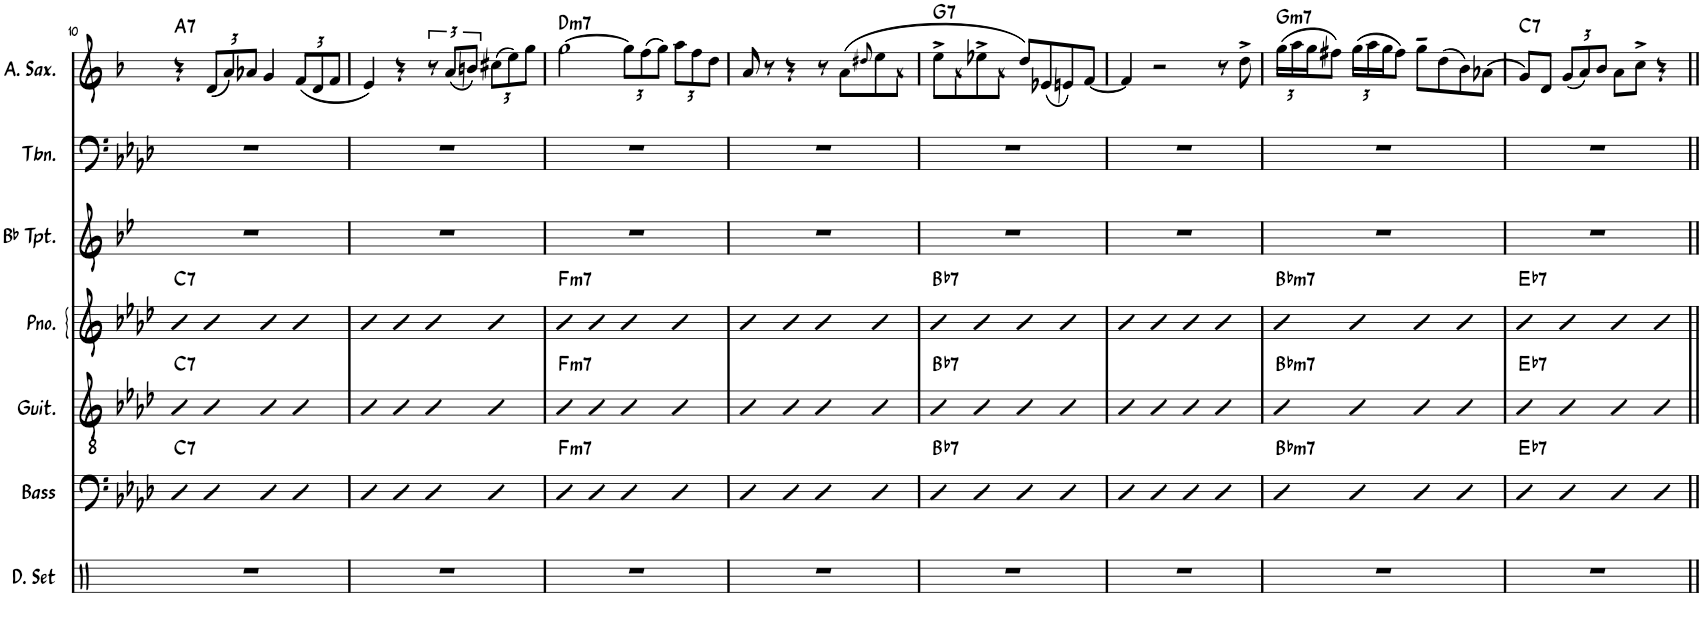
**kern	**kern	**harte	**kern	**harte	**kern	**harte	**kern	**kern	**kern	**harte
*part7	*part6	*part6	*part5	*part5	*part4	*part4	*part3	*part2	*part1	*part1
*staff7	*staff6	*	*staff5	*	*staff4	*	*staff3	*staff2	*staff1	*
*I"Drumset	*I"Acoustic Bass	*	*I"Acoustic Guitar	*	*I"Piano	*	*I"Bb Trumpet	*I"Trombone	*I"Alto Saxophone	*
*I'D. Set	*I'Bass	*	*I'Guit.	*	*I'Pno.	*	*I'Bb Tpt.	*I'Tbn.	*I'A. Sax.	*
!!LO:PB:g=z
*clefX	*clefF4	*	*clefGv2	*	*clefG2	*	*clefG2	*clefF4	*clefG2	*
*	*Trd7c12	*	*	*	*	*	*Trd1c2	*	*Trd5c9	*
*k[]	*k[b-e-a-d-]	*	*k[b-e-a-d-]	*	*k[b-e-a-d-]	*	*k[b-e-]	*k[b-e-a-d-]	*k[b-]	*
*M4/4	*M4/4	*	*M4/4	*	*M4/4	*	*M4/4	*M4/4	*M4/4	*
=10	=10	=10	=10	=10	=10	=10	=10	=10	=10	=10
!	!	!LO:H:kt=7	!	!LO:H:kt=7	!	!LO:H:kt=7	!	!	!	!LO:H:kt=7
1r	4D-	C:7	4B-	C:7	4b-	C:7	1r	1r	4r	A:7
*	*	*	*	*	*	*	*	*	*Xbrackettup	*
.	4D-	.	4B-	.	4b-	.	.	.	(12d/L	.
.	.	.	.	.	.	.	.	.	12a/)	.
.	.	.	.	.	.	.	.	.	12a-X/J	.
.	4D-	.	4B-	.	4b-	.	.	.	4g/	.
.	4D-	.	4B-	.	4b-	.	.	.	(12f/L	.
.	.	.	.	.	.	.	.	.	12d/	.
.	.	.	.	.	.	.	.	.	12f/J	.
=11	=11	=11	=11	=11	=11	=11	=11	=11	=11	=11
1r	4D-	.	4B-	.	4b-	.	1r	1r	4e/)	.
.	4D-	.	4B-	.	4b-	.	.	.	4r	.
*	*	*	*	*	*	*	*	*	*brackettup	*
.	4D-	.	4B-	.	4b-	.	.	.	12r	.
.	.	.	.	.	.	.	.	.	(12a/L	.
.	.	.	.	.	.	.	.	.	12bn/J)	.
*	*	*	*	*	*	*	*	*	*Xbrackettup	*
.	4D-	.	4B-	.	4b-	.	.	.	(12cc#X\L	.
.	.	.	.	.	.	.	.	.	12ee\)	.
.	.	.	.	.	.	.	.	.	12gg\J	.
=12	=12	=12	=12	=12	=12	=12	=12	=12	=12	=12
!	!	!LO:H:kt=m7	!	!LO:H:kt=m7	!	!LO:H:kt=m7	!	!	!	!LO:H:kt=m7
1r	4D-	F:min7	4B-	F:min7	4b-	F:min7	1r	1r	[2gg\	D:min7
.	4D-	.	4B-	.	4b-	.	.	.	.	.
.	4D-	.	4B-	.	4b-	.	.	.	12gg\L]	.
.	.	.	.	.	.	.	.	.	(12ff\	.
.	.	.	.	.	.	.	.	.	12gg\J)	.
.	4D-	.	4B-	.	4b-	.	.	.	12aa\L	.
.	.	.	.	.	.	.	.	.	12ff\	.
.	.	.	.	.	.	.	.	.	12dd\J	.
=13	=13	=13	=13	=13	=13	=13	=13	=13	=13	=13
1r	4D-	.	4B-	.	4b-	.	1r	1r	8a/	.
.	.	.	.	.	.	.	.	.	8r	.
.	4D-	.	4B-	.	4b-	.	.	.	4r	.
.	4D-	.	4B-	.	4b-	.	.	.	8r	.
.	.	.	.	.	.	.	.	.	(8a\L	.
.	.	.	.	.	.	.	.	.	8qdd#X/	.
.	4D-	.	4B-	.	4b-	.	.	.	8ee\	.
.	.	.	.	.	.	.	.	.	8a\J	.
=14	=14	=14	=14	=14	=14	=14	=14	=14	=14	=14
!	!	!LO:H:kt=7	!	!LO:H:kt=7	!	!LO:H:kt=7	!	!	!	!LO:H:kt=7
1r	4D-	Bb:7	4B-	Bb:7	4b-	Bb:7	1r	1r	8ee^\L	G:7
.	.	.	.	.	.	.	.	.	8a\	.
.	4D-	.	4B-	.	4b-	.	.	.	8ee-X^\	.
.	.	.	.	.	.	.	.	.	8a\J	.
.	4D-	.	4B-	.	4b-	.	.	.	8dd/L)	.
.	.	.	.	.	.	.	.	.	(8e-X/	.
.	4D-	.	4B-	.	4b-	.	.	.	8en/)	.
.	.	.	.	.	.	.	.	.	[8f/J	.
=15	=15	=15	=15	=15	=15	=15	=15	=15	=15	=15
1r	4D-	.	4B-	.	4b-	.	1r	1r	4f/]	.
.	4D-	.	4B-	.	4b-	.	.	.	2r	.
.	4D-	.	4B-	.	4b-	.	.	.	.	.
.	4D-	.	4B-	.	4b-	.	.	.	8r	.
.	.	.	.	.	.	.	.	.	8dd^\	.
=16	=16	=16	=16	=16	=16	=16	=16	=16	=16	=16
!	!	!LO:H:kt=m7	!	!LO:H:kt=m7	!	!LO:H:kt=m7	!	!	!	!LO:H:kt=m7
1r	4D-	Bb:min7	4B-	Bb:min7	4b-	Bb:min7	1r	1r	(24gg\LL	G:min7
.	.	.	.	.	.	.	.	.	24aa\	.
.	.	.	.	.	.	.	.	.	24gg\J	.
.	.	.	.	.	.	.	.	.	8ff#X\J)	.
.	4D-	.	4B-	.	4b-	.	.	.	(24gg\LL	.
.	.	.	.	.	.	.	.	.	24aa\	.
.	.	.	.	.	.	.	.	.	24gg\J	.
.	.	.	.	.	.	.	.	.	8ff#\J)	.
.	4D-	.	4B-	.	4b-	.	.	.	8gg~\L	.
.	.	.	.	.	.	.	.	.	(8dd\	.
.	4D-	.	4B-	.	4b-	.	.	.	8b-\)	.
.	.	.	.	.	.	.	.	.	(8a-X\J	.
=17	=17	=17	=17	=17	=17	=17	=17	=17	=17	=17
!	!	!LO:H:kt=7	!	!LO:H:kt=7	!	!LO:H:kt=7	!	!	!	!LO:H:kt=7
1r	4D-	Eb:7	4B-	Eb:7	4b-	Eb:7	1r	1r	8g/L)	C:7
.	.	.	.	.	.	.	.	.	8d/J	.
.	4D-	.	4B-	.	4b-	.	.	.	(12g/L	.
.	.	.	.	.	.	.	.	.	12a/)	.
.	.	.	.	.	.	.	.	.	12b-/J	.
.	4D-	.	4B-	.	4b-	.	.	.	8a\L	.
.	.	.	.	.	.	.	.	.	8cc^\J	.
.	4D-	.	4B-	.	4b-	.	.	.	4r	.
=||	=||	=||	=||	=||	=||	=||	=||	=||	=||	=||
*-	*-	*-	*-	*-	*-	*-	*-	*-	*-	*-
